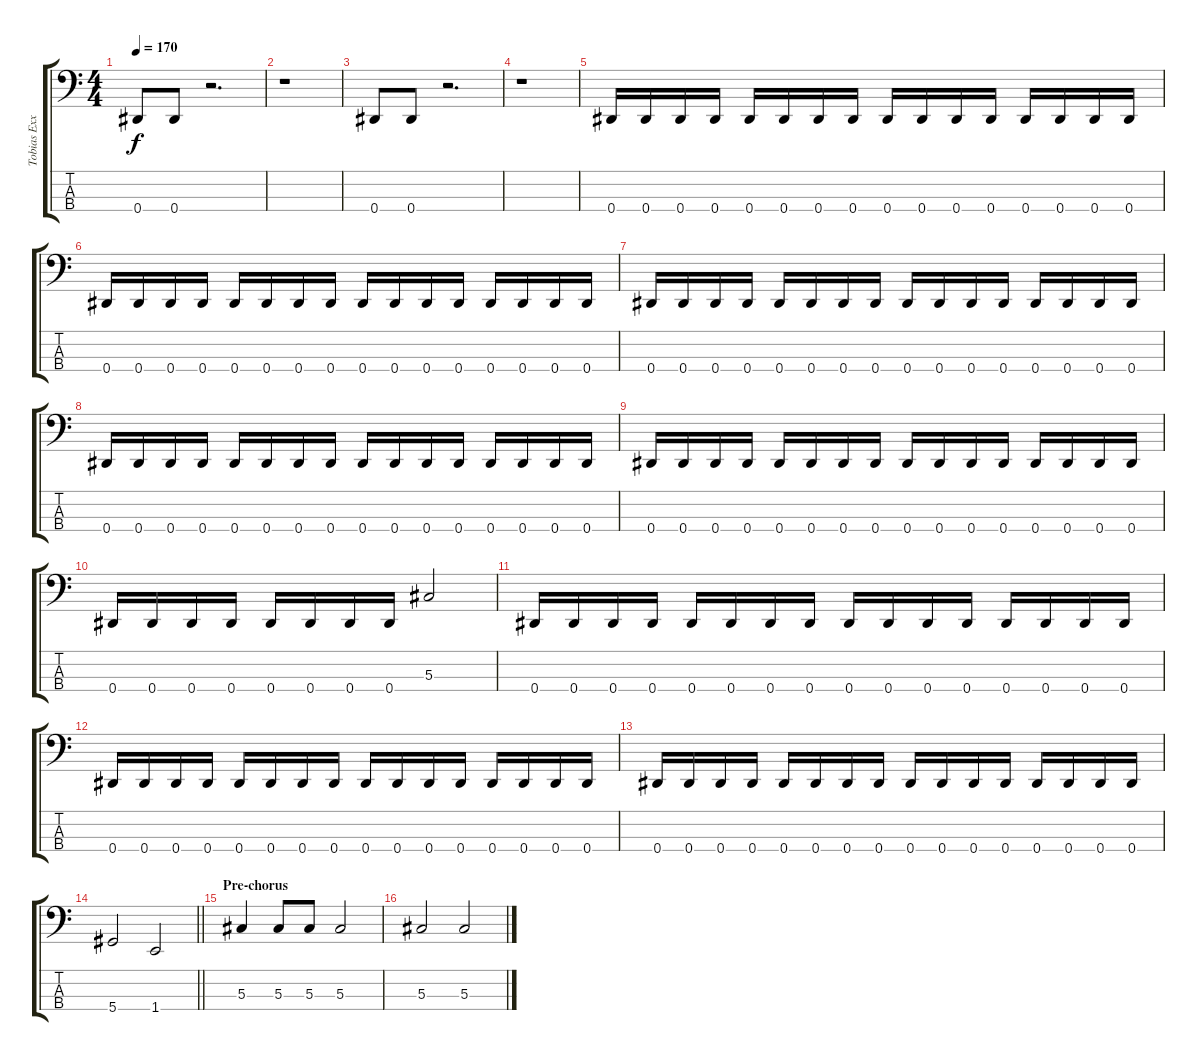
\track ("Tobias Exxel - Bass" "Tobias Exx") {instrument electricbassfinger}
\staff {score tabs}
\tuning (Gb2 Db2 Ab1 Eb1) {hide}
\ts (4 4)
\tempo 170
\clef f4
\ks c
0.4.8{dy f} 0.4.8 r.2{d} |
r.1 |
0.4.8 0.4.8 r.2{d} |
r.1 |
0.4.16 0.4.16 0.4.16 0.4.16 0.4.16 0.4.16 0.4.16 0.4.16 0.4.16 0.4.16 0.4.16 0.4.16 0.4.16 0.4.16 0.4.16 0.4.16 |
0.4.16 0.4.16 0.4.16 0.4.16 0.4.16 0.4.16 0.4.16 0.4.16 0.4.16 0.4.16 0.4.16 0.4.16 0.4.16 0.4.16 0.4.16 0.4.16 |
0.4.16 0.4.16 0.4.16 0.4.16 0.4.16 0.4.16 0.4.16 0.4.16 0.4.16 0.4.16 0.4.16 0.4.16 0.4.16 0.4.16 0.4.16 0.4.16 |
0.4.16 0.4.16 0.4.16 0.4.16 0.4.16 0.4.16 0.4.16 0.4.16 0.4.16 0.4.16 0.4.16 0.4.16 0.4.16 0.4.16 0.4.16 0.4.16 |
0.4.16 0.4.16 0.4.16 0.4.16 0.4.16 0.4.16 0.4.16 0.4.16 0.4.16 0.4.16 0.4.16 0.4.16 0.4.16 0.4.16 0.4.16 0.4.16 |
0.4.16 0.4.16 0.4.16 0.4.16 0.4.16 0.4.16 0.4.16 0.4.16 5.3.2 |
0.4.16 0.4.16 0.4.16 0.4.16 0.4.16 0.4.16 0.4.16 0.4.16 0.4.16 0.4.16 0.4.16 0.4.16 0.4.16 0.4.16 0.4.16 0.4.16 |
0.4.16 0.4.16 0.4.16 0.4.16 0.4.16 0.4.16 0.4.16 0.4.16 0.4.16 0.4.16 0.4.16 0.4.16 0.4.16 0.4.16 0.4.16 0.4.16 |
0.4.16 0.4.16 0.4.16 0.4.16 0.4.16 0.4.16 0.4.16 0.4.16 0.4.16 0.4.16 0.4.16 0.4.16 0.4.16 0.4.16 0.4.16 0.4.16 |
\barLineRight lightlight
5.4.2 1.4.2 |
\section ("" "Pre-chorus")
5.3.4 5.3.8 5.3.8 5.3.2 |
5.3.2 5.3.2
